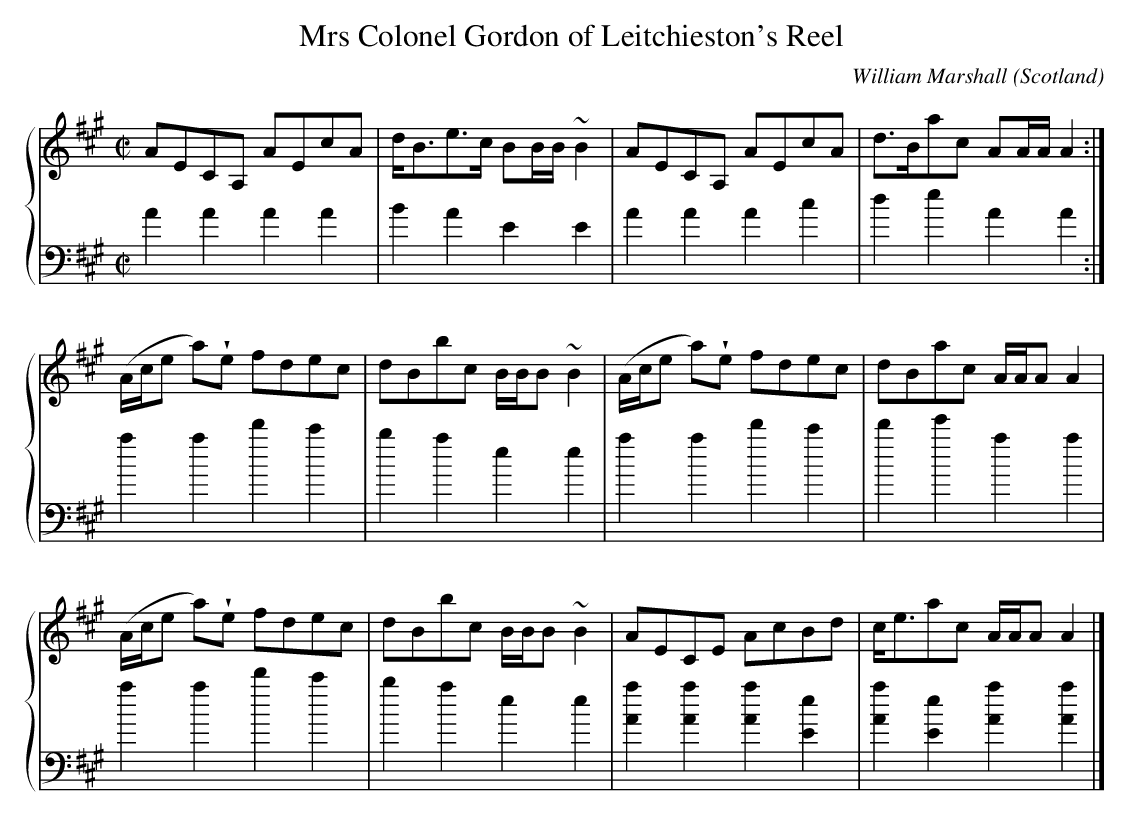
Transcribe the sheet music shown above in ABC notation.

X:1
T:Mrs Colonel Gordon of Leitchieston's Reel
C:William Marshall
L:1/8
M:C|
O:Scotland
K:A
%%staves {1 2}
V:1
AECA, AEcA | d/B3/2e3/2c/ BB/B/ ~B2 | AECA, AEcA | d3/2B/ac AA/A/ A2 :|
(A/c/e a)!wedge!e fdec | dBbc B/B/B ~B2 | (A/c/e a)!wedge!e fdec | dBac A/A/A A2 |
(A/c/e a)!wedge!e fdec | dBbc B/B/B ~B2 | AECE AcBd | c/e3/2ac A/A/A A2 |]
V:2 clef=bass
L:1/4
AAAA | BAEE |  AAAc | deAA :| \
aad'c' | baee | aad'c' | d'e'aa | aad'c' | baee | [Aa][Aa][Aa][Ee] | [Aa][Ee][Aa][Aa] |]
